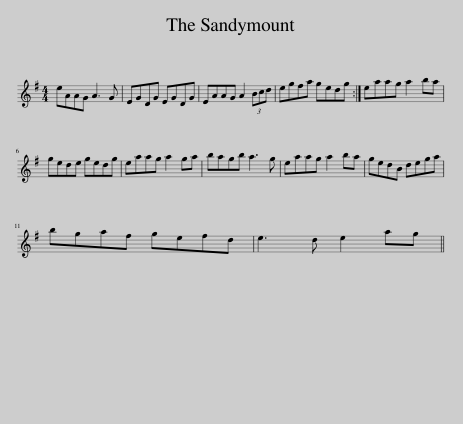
X:1
L:1/8
M:4/4
I:linebreak $
K:G
V:1 treble
V:1
 eAAG A3 G | EGDG EGDG | EAAG A2 (3Bcd | egfa gedg :| eaag a2 ba |$ %5
 gede gedg | eaag a2 ga | bagb a3 g | eaag a2 ba | gedB dega |$ %10
 bgaf gefd | e3 d e2 ag || %12
